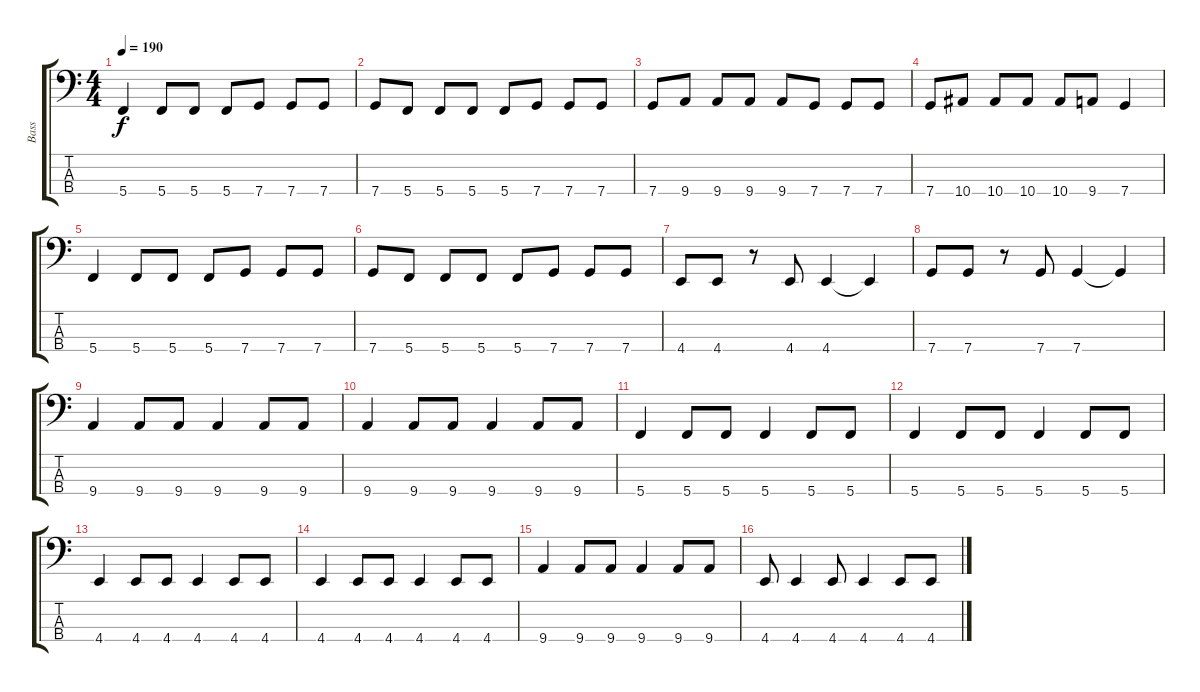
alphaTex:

\track ("Bass" "Bass") {instrument electricbasspick}
\staff {score tabs}
\tuning (Eb2 Bb1 F1 C1) {hide}
\ts (4 4)
\tempo 190
\clef f4
\ks c
5.4.4{dy f} 5.4.8 5.4.8 5.4.8 7.4.8 7.4.8 7.4.8 |
7.4.8 5.4.8 5.4.8 5.4.8 5.4.8 7.4.8 7.4.8 7.4.8 |
7.4.8 9.4.8 9.4.8 9.4.8 9.4.8 7.4.8 7.4.8 7.4.8 |
7.4.8 10.4.8 10.4.8 10.4.8 10.4.8 9.4.8 7.4.4 |
5.4.4 5.4.8 5.4.8 5.4.8 7.4.8 7.4.8 7.4.8 |
7.4.8 5.4.8 5.4.8 5.4.8 5.4.8 7.4.8 7.4.8 7.4.8 |
4.4.8 4.4.8 r.8 4.4.8 4.4.4 4.4{t}.4 |
7.4.8 7.4.8 r.8 7.4.8 7.4.4 7.4{t}.4 |
9.4.4 9.4.8 9.4.8 9.4.4 9.4.8 9.4.8 |
9.4.4 9.4.8 9.4.8 9.4.4 9.4.8 9.4.8 |
5.4.4 5.4.8 5.4.8 5.4.4 5.4.8 5.4.8 |
5.4.4 5.4.8 5.4.8 5.4.4 5.4.8 5.4.8 |
4.4.4 4.4.8 4.4.8 4.4.4 4.4.8 4.4.8 |
4.4.4 4.4.8 4.4.8 4.4.4 4.4.8 4.4.8 |
9.4.4 9.4.8 9.4.8 9.4.4 9.4.8 9.4.8 |
4.4.8 4.4.4 4.4.8 4.4.4 4.4.8 4.4.8
